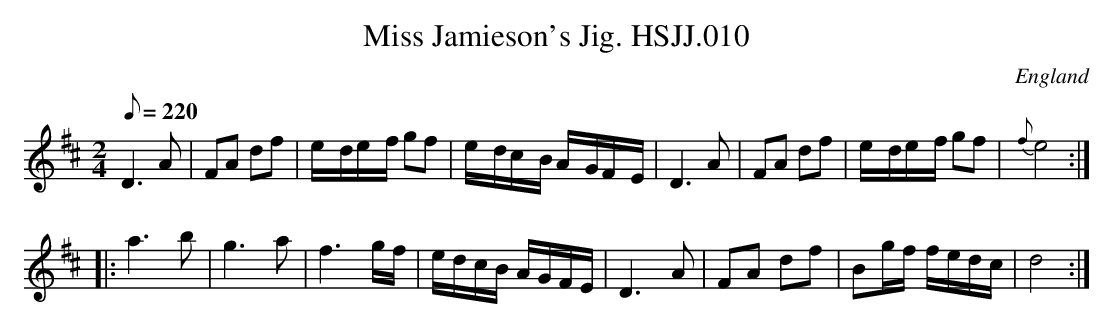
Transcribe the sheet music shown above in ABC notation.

X:1
T:Miss Jamieson's Jig. HSJJ.010
M:2/4
L:1/8
Q:220
O:England
K:D
D3A|FA df|e/-d/e/-f/ gf|e/-d/c/-B/ A/-G/F/-E/|D3A|FA df|e/-d/e/-f/ gf|{f
}e4:|!
|:a3b|g3a|f3g/f/|e/d/c/B/ A/G/F/E/|D3A|FA df|Bg/f/ f/e/d/c/|d4:|]
